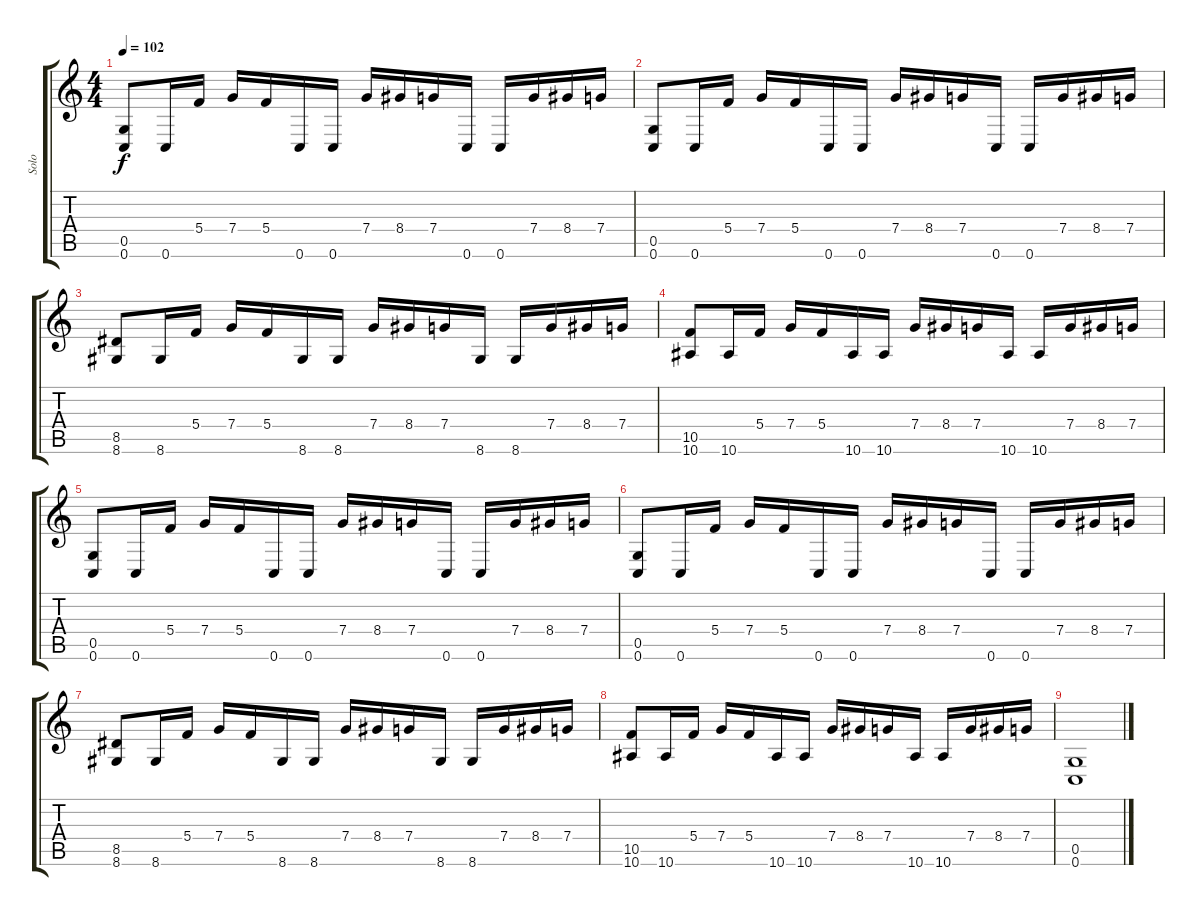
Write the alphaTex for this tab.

\track ("Solo" "Solo") {instrument distortionguitar}
\staff {score tabs}
\tuning (D4 A3 F3 C3 G2 C2) {hide}
\ts (4 4)
\tempo 102
\clef g2
\ks c
(0.5 0.6).8{dy f} 0.6.16 5.4.16 7.4.16 5.4.16 0.6.16 0.6.16 7.4.16 8.4.16 7.4.16 0.6.16 0.6.16 7.4.16 8.4.16 7.4.16 |
(0.5 0.6).8 0.6.16 5.4.16 7.4.16 5.4.16 0.6.16 0.6.16 7.4.16 8.4.16 7.4.16 0.6.16 0.6.16 7.4.16 8.4.16 7.4.16 |
(8.5 8.6).8 8.6.16 5.4.16 7.4.16 5.4.16 8.6.16 8.6.16 7.4.16 8.4.16 7.4.16 8.6.16 8.6.16 7.4.16 8.4.16 7.4.16 |
(10.5 10.6).8 10.6.16 5.4.16 7.4.16 5.4.16 10.6.16 10.6.16 7.4.16 8.4.16 7.4.16 10.6.16 10.6.16 7.4.16 8.4.16 7.4.16 |
(0.5 0.6).8 0.6.16 5.4.16 7.4.16 5.4.16 0.6.16 0.6.16 7.4.16 8.4.16 7.4.16 0.6.16 0.6.16 7.4.16 8.4.16 7.4.16 |
(0.5 0.6).8 0.6.16 5.4.16 7.4.16 5.4.16 0.6.16 0.6.16 7.4.16 8.4.16 7.4.16 0.6.16 0.6.16 7.4.16 8.4.16 7.4.16 |
(8.5 8.6).8 8.6.16 5.4.16 7.4.16 5.4.16 8.6.16 8.6.16 7.4.16 8.4.16 7.4.16 8.6.16 8.6.16 7.4.16 8.4.16 7.4.16 |
(10.5 10.6).8 10.6.16 5.4.16 7.4.16 5.4.16 10.6.16 10.6.16 7.4.16 8.4.16 7.4.16 10.6.16 10.6.16 7.4.16 8.4.16 7.4.16 |
(0.5 0.6).1
